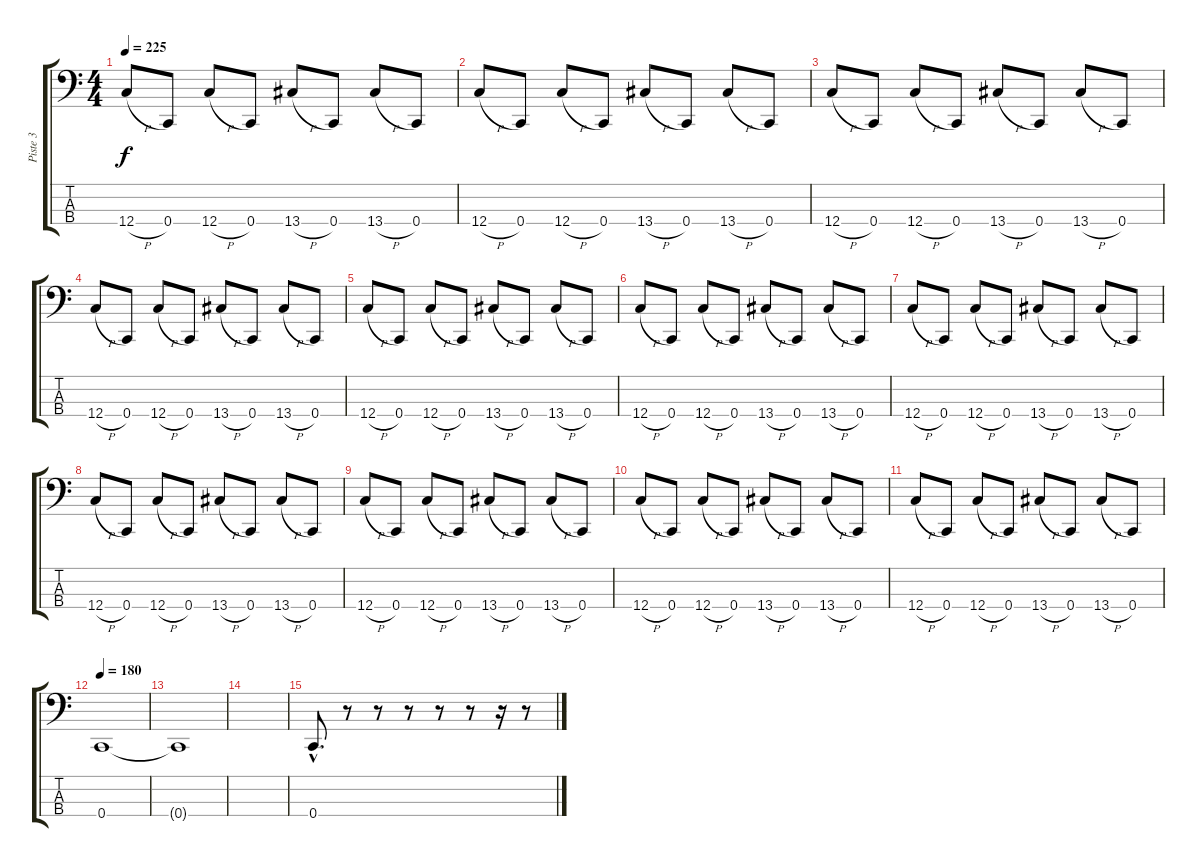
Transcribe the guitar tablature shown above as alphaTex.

\track ("Piste 3" "Piste 3") {instrument electricbassfinger}
\staff {score tabs}
\tuning (F2 C2 G1 C1) {hide}
\ts (4 4)
\tempo 225
\clef f4
\ks c
12.4{h}.8{dy f} 0.4.8 12.4{h}.8 0.4.8 13.4{h}.8 0.4.8 13.4{h}.8 0.4.8 |
12.4{h}.8 0.4.8 12.4{h}.8 0.4.8 13.4{h}.8 0.4.8 13.4{h}.8 0.4.8 |
12.4{h}.8 0.4.8 12.4{h}.8 0.4.8 13.4{h}.8 0.4.8 13.4{h}.8 0.4.8 |
12.4{h}.8 0.4.8 12.4{h}.8 0.4.8 13.4{h}.8 0.4.8 13.4{h}.8 0.4.8 |
12.4{h}.8 0.4.8 12.4{h}.8 0.4.8 13.4{h}.8 0.4.8 13.4{h}.8 0.4.8 |
12.4{h}.8 0.4.8 12.4{h}.8 0.4.8 13.4{h}.8 0.4.8 13.4{h}.8 0.4.8 |
12.4{h}.8 0.4.8 12.4{h}.8 0.4.8 13.4{h}.8 0.4.8 13.4{h}.8 0.4.8 |
12.4{h}.8 0.4.8 12.4{h}.8 0.4.8 13.4{h}.8 0.4.8 13.4{h}.8 0.4.8 |
12.4{h}.8 0.4.8 12.4{h}.8 0.4.8 13.4{h}.8 0.4.8 13.4{h}.8 0.4.8 |
12.4{h}.8 0.4.8 12.4{h}.8 0.4.8 13.4{h}.8 0.4.8 13.4{h}.8 0.4.8 |
12.4{h}.8 0.4.8 12.4{h}.8 0.4.8 13.4{h}.8 0.4.8 13.4{h}.8 0.4.8 |
\tempo 180
0.4.1 |
0.4{t}.1 |
|
0.4{hac}.8{d} r.8 r.8 r.8 r.8 r.8 r.16 r.8
